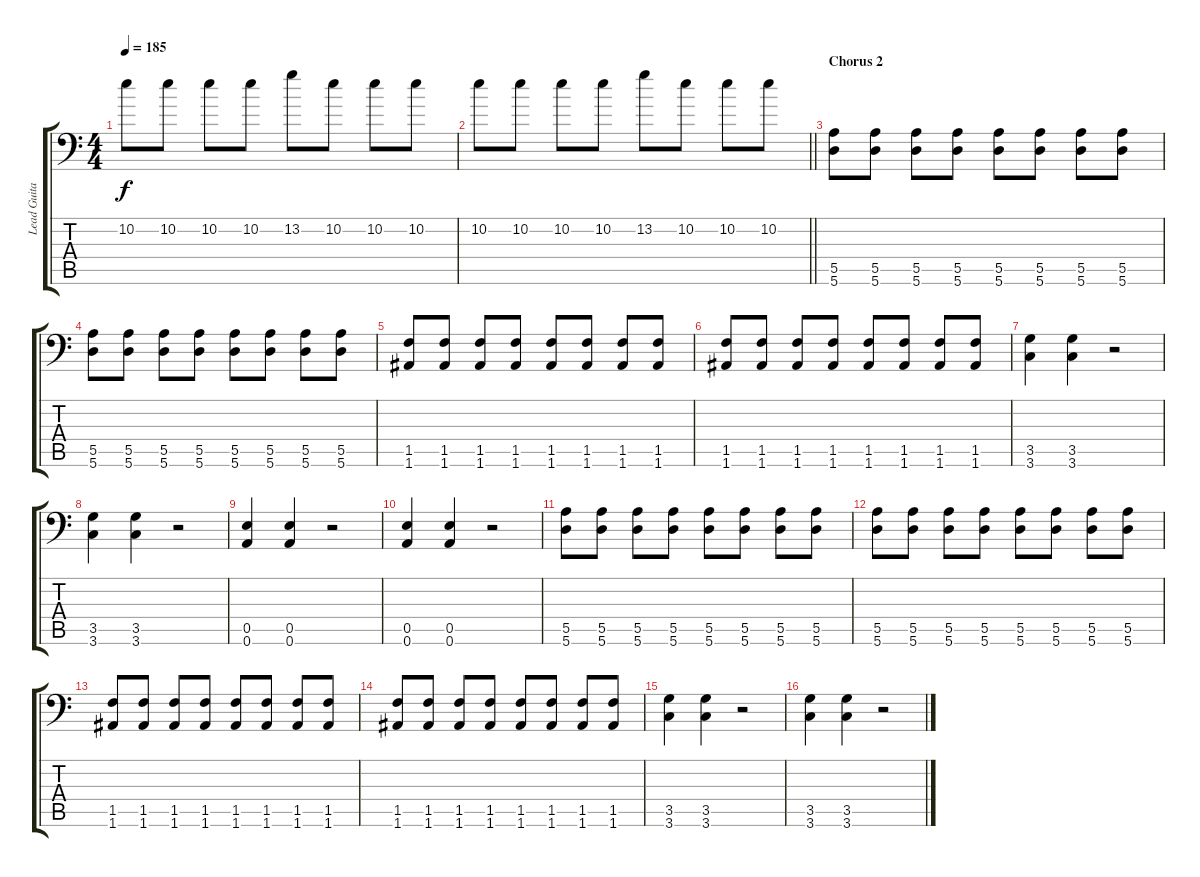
\track ("Lead Guitar 2" "Lead Guita") {instrument distortionguitar}
\staff {score tabs}
\tuning (B3 Gb3 D3 A2 E2 A1) {hide}
\ts (4 4)
\tempo 185
\clef f4
\ks c
10.2.8{dy f} 10.2.8 10.2.8 10.2.8 13.2.8 10.2.8 10.2.8 10.2.8 |
\barLineRight lightlight
10.2.8 10.2.8 10.2.8 10.2.8 13.2.8 10.2.8 10.2.8 10.2.8 |
\section ("" "Chorus 2")
(5.5 5.6).8 (5.5 5.6).8 (5.5 5.6).8 (5.5 5.6).8 (5.5 5.6).8 (5.5 5.6).8 (5.5 5.6).8 (5.5 5.6).8 |
(5.5 5.6).8 (5.5 5.6).8 (5.5 5.6).8 (5.5 5.6).8 (5.5 5.6).8 (5.5 5.6).8 (5.5 5.6).8 (5.5 5.6).8 |
(1.5 1.6).8 (1.5 1.6).8 (1.5 1.6).8 (1.5 1.6).8 (1.5 1.6).8 (1.5 1.6).8 (1.5 1.6).8 (1.5 1.6).8 |
(1.5 1.6).8 (1.5 1.6).8 (1.5 1.6).8 (1.5 1.6).8 (1.5 1.6).8 (1.5 1.6).8 (1.5 1.6).8 (1.5 1.6).8 |
(3.5 3.6).4 (3.5 3.6).4 r.2 |
(3.5 3.6).4 (3.5 3.6).4 r.2 |
(0.5 0.6).4 (0.5 0.6).4 r.2 |
(0.5 0.6).4 (0.5 0.6).4 r.2 |
(5.5 5.6).8 (5.5 5.6).8 (5.5 5.6).8 (5.5 5.6).8 (5.5 5.6).8 (5.5 5.6).8 (5.5 5.6).8 (5.5 5.6).8 |
(5.5 5.6).8 (5.5 5.6).8 (5.5 5.6).8 (5.5 5.6).8 (5.5 5.6).8 (5.5 5.6).8 (5.5 5.6).8 (5.5 5.6).8 |
(1.5 1.6).8 (1.5 1.6).8 (1.5 1.6).8 (1.5 1.6).8 (1.5 1.6).8 (1.5 1.6).8 (1.5 1.6).8 (1.5 1.6).8 |
(1.5 1.6).8 (1.5 1.6).8 (1.5 1.6).8 (1.5 1.6).8 (1.5 1.6).8 (1.5 1.6).8 (1.5 1.6).8 (1.5 1.6).8 |
(3.5 3.6).4 (3.5 3.6).4 r.2 |
(3.5 3.6).4 (3.5 3.6).4 r.2
